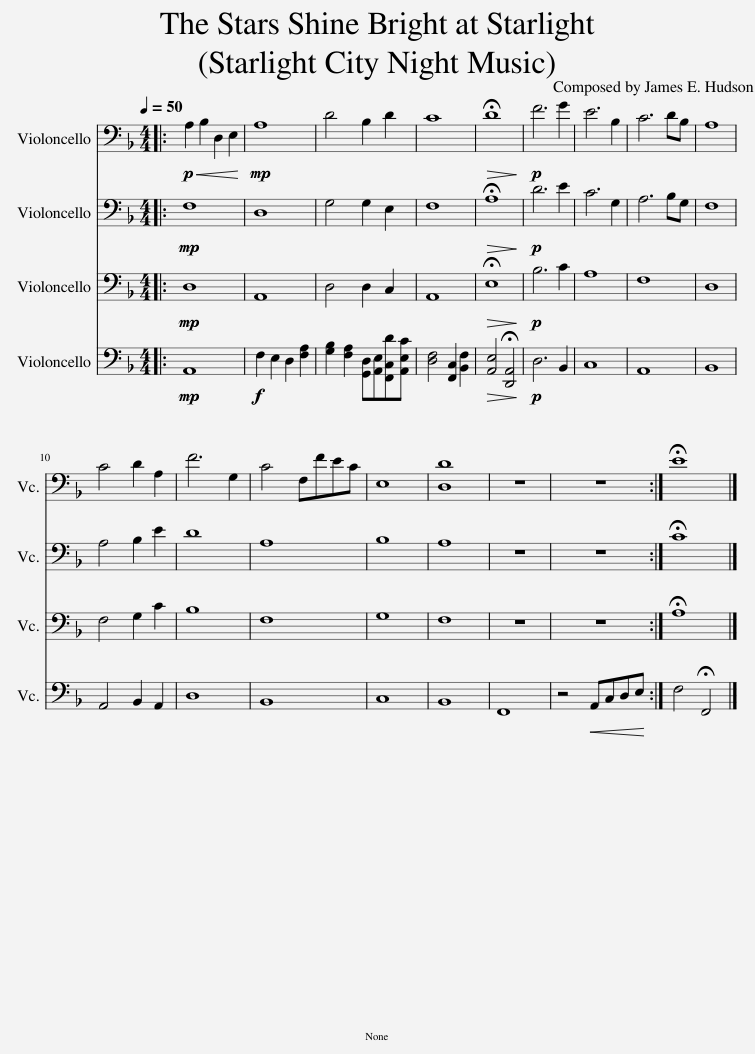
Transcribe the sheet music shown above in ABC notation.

X:1
%%score 1 2 3 4
L:1/8
Q:1/4=50
M:4/4
I:linebreak $
K:F
V:1 bass
V:2 bass
V:3 bass
V:4 bass
V:1
|:!p!!<(! A,2 B,2 D,2 E,2!<)! |!mp! A,8 | D4 B,2 D2 | C8 |!>(! !fermata!D8!>)! | %5
!p! F6 G2 | E6 B,2 | C6 DB, | A,8 |$ C4 D2 A,2 | %10
 F6 G,2 | C4 F,FEC | E,8 | [D,D]8 | z8 | %15
 z8 :| !fermata!E8 |] %17
V:2
|:!mp! F,8 | D,8 | G,4 G,2 E,2 | F,8 |!>(! !fermata!A,8!>)! | %5
!p! D6 E2 | C6 G,2 | A,6 B,G, | F,8 |$ A,4 B,2 E2 | %10
 D8 | A,8 | B,8 | A,8 | z8 | %15
 z8 :| !fermata!C8 |] %17
V:3
|:!mp! D,8 | A,,8 | D,4 D,2 C,2 | A,,8 |!>(! !fermata!E,8!>)! | %5
!p! B,6 C2 | A,8 | F,8 | D,8 |$ F,4 G,2 C2 | %10
 B,8 | F,8 | G,8 | F,8 | z8 | %15
 z8 :| !fermata!A,8 |] %17
V:4
|:!mp! A,,8 |!f! F,2 E,2 D,2 [F,A,]2 | [G,B,]2 [F,A,]2 [G,,D,][A,,E,][F,,C,D][A,,E,C] | [D,F,]4 [F,,C,]2 [B,,F,]2 |!>(! [A,,E,]4 !fermata![D,,A,,]4!>)! | %5
!p! D,6 B,,2 | C,8 | A,,8 | B,,8 |$ A,,4 B,,2 A,,2 | %10
 D,8 | B,,8 | C,8 | B,,8 | F,,8 | %15
 z4!<(! A,,C,D,E,!<)! :| F,4 !fermata!F,,4 |] %17
